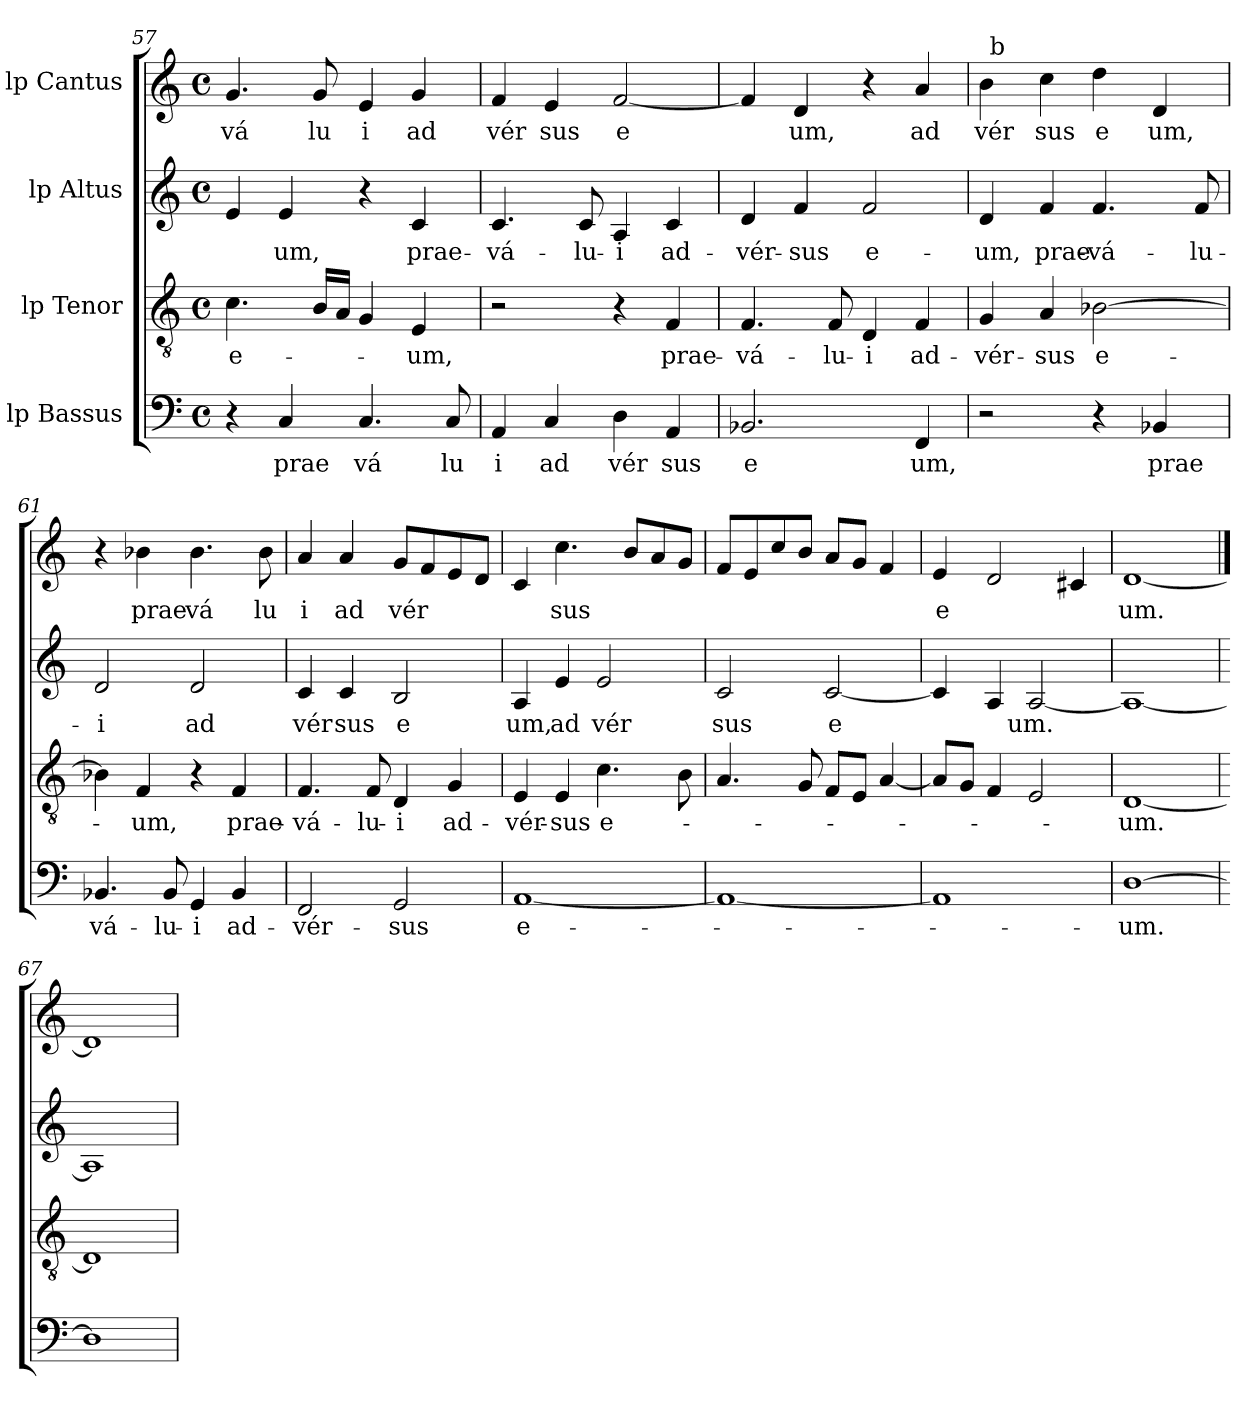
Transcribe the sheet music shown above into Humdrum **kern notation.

**kern	**text	**kern	**text	**kern	**text	**kern	**text
*part4	*part4	*part3	*part3	*part2	*part2	*part1	*part1
*staff4	*staff4	*staff3	*staff3	*staff2	*staff2	*staff1	*staff1
*I"lp Bassus	*	*I"lp Tenor	*	*I"lp Altus	*	*I"lp Cantus	*
*clefF4	*	*clefGv2	*	*clefG2	*	*clefG2	*
*M4/4	*	*M4/4	*	*M4/4	*	*M4/4	*
*met(c)	*	*met(c)	*	*met(c)	*	*met(c)	*
=57	=57	=57	=57	=57	=57	=57	=57
!	!	!	!LO:LY:b:cj	!	!	!	!LO:LY:b:cj
4r	.	4.c\	e-	4e/	.	4.g/	vá
!	!LO:LY:b:cj	!	!	!	!LO:LY:b:cj	!	!
4C/	prae	.	.	4e/	-um,	.	.
!	!	!	!	!	!	!	!LO:LY:b:cj
.	.	16B/L	.	.	.	8g/	lu
.	.	16A/J	.	.	.	.	.
!	!LO:LY:b:cj	!	!	!	!	!	!LO:LY:b:cj
4.C/	vá	4G/	.	4r	.	4e/	i
!	!	!	!LO:LY:b:cj	!	!LO:LY:b:cj	!	!LO:LY:b:cj
.	.	4E/	-um,	4c/	prae-	4g/	ad
!	!LO:LY:b:cj	!	!	!	!	!	!
8C/	lu	.	.	.	.	.	.
=58	=58	=58	=58	=58	=58	=58	=58
!	!LO:LY:b:cj	!	!	!	!LO:LY:b:cj	!	!LO:LY:b:cj
4AA/	i	2r	.	4.c/	-vá-	4f/	vér
!	!LO:LY:b:cj	!	!	!	!	!	!LO:LY:b:cj
4C/	ad	.	.	.	.	4e/	sus
!	!	!	!	!	!LO:LY:b:cj	!	!
.	.	.	.	8c/	-lu-	.	.
!	!LO:LY:b:cj	!	!	!	!LO:LY:b:cj	!	!LO:LY:b:cj
4D\	vér	4r	.	4A/	-i	[<2f/	e
!	!LO:LY:b:cj	!	!LO:LY:b:cj	!	!LO:LY:b:cj	!	!
4AA/	sus	4F/	prae-	4c/	ad-	.	.
=59	=59	=59	=59	=59	=59	=59	=59
!	!LO:LY:b:cj	!	!LO:LY:b:cj	!	!LO:LY:b:cj	!	!
2.BB-X/	e	4.F/	-vá-	4d/	-vér-	4f/]	.
!	!	!	!	!	!LO:LY:b:cj	!	!LO:LY:b:cj
.	.	.	.	4f/	-sus	4d/	um,
!	!	!	!LO:LY:b:cj	!	!	!	!
.	.	8F/	-lu-	.	.	.	.
!	!	!	!LO:LY:b:cj	!	!LO:LY:b:cj	!	!
.	.	4D/	-i	2f/	e-	4r	.
!	!LO:LY:b:cj	!	!LO:LY:b:cj	!	!	!	!LO:LY:b:cj
4FF/	um,	4F/	ad-	.	.	4a/	ad
=60	=60	=60	=60	=60	=60	=60	=60
!	!	!	!LO:LY:b:cj	!	!LO:LY:b:cj	!	!LO:LY:b:cj
*	*	*	*	*	*	*^	*
2r	.	4G/	-vér-	4d/	-um,	4b\	64ryy	vér
!	!	!	!	!	!	!	!LO:TX:a:t=b	!
.	.	.	.	.	.	.	2ryy	.
!	!	!	!LO:LY:b:cj	!	!LO:LY:b:cj	!	!	!LO:LY:b:cj
.	.	4A/	-sus	4f/	prae-	4cc\	.	sus
!	!	!	!LO:LY:b:cj	!	!LO:LY:b:cj	!	!	!LO:LY:b:cj
4r	.	[<2B-X\	e-	4.f/	-vá-	4dd\	.	e
.	.	.	.	.	.	.	4ryy	.
!	!LO:LY:b:cj	!	!	!	!	!	!	!LO:LY:b:cj
4BB-X/	prae	.	.	.	.	4d/	.	um,
.	.	.	.	.	.	.	8...ryy	.
!	!	!	!	!	!LO:LY:b:cj	!	!	!
.	.	.	.	8f/	-lu-	.	.	.
!!LO:LB:g=z
=61	=61	=61	=61	=61	=61	=61	=61	=61
!	!LO:LY:b:cj	!	!	!	!LO:LY:b:cj	!	!	!
*	*	*	*	*	*	*v	*v	*
4.BB-X/	vá-	4B-X\]	.	2d/	-i	4r	.
!	!	!	!LO:LY:b:cj	!	!	!	!LO:LY:b:cj
.	.	4F/	-um,	.	.	4b-X\	prae
!	!LO:LY:b:cj	!	!	!	!	!	!
8BB-/	-lu-	.	.	.	.	.	.
!	!LO:LY:b:cj	!	!	!	!LO:LY:b:cj	!	!LO:LY:b:cj
4GG/	-i	4r	.	2d/	ad	4.b-\	vá
!	!LO:LY:b:cj	!	!LO:LY:b:cj	!	!	!	!
4BB-/	ad-	4F/	prae-	.	.	.	.
!	!	!	!	!	!	!	!LO:LY:b:cj
.	.	.	.	.	.	8b-\	lu
=62	=62	=62	=62	=62	=62	=62	=62
!	!LO:LY:b:cj	!	!LO:LY:b:cj	!	!LO:LY:b:cj	!	!LO:LY:b:cj
2FF/	-vér-	4.F/	-vá-	4c/	vér	4a/	i
!	!	!	!	!	!LO:LY:b:cj	!	!LO:LY:b:cj
.	.	.	.	4c/	sus	4a/	ad
!	!	!	!LO:LY:b:cj	!	!	!	!
.	.	8F/	-lu-	.	.	.	.
!	!LO:LY:b:cj	!	!LO:LY:b:cj	!	!LO:LY:b:cj	!	!LO:LY:b
2GG/	-sus	4D/	-i	2B/	e	8g/L	vér
.	.	.	.	.	.	8f/	.
!	!	!	!LO:LY:b:cj	!	!	!	!
.	.	4G/	ad-	.	.	8e/	.
.	.	.	.	.	.	8d/J	.
=63	=63	=63	=63	=63	=63	=63	=63
!	!LO:LY:b:cj	!	!LO:LY:b:cj	!	!LO:LY:b:cj	!	!
[<1AA	e-	4E/	-vér-	4A/	um,	4c/	.
!	!	!	!LO:LY:b:cj	!	!LO:LY:b:cj	!	!LO:LY:b
.	.	4E/	-sus	4e/	ad	4.cc\	sus
!	!	!	!LO:LY:b:cj	!	!LO:LY:b:cj	!	!
.	.	4.c\	e-	2e/	vér	.	.
.	.	.	.	.	.	8b/L	.
.	.	.	.	.	.	8a/	.
.	.	8B\	.	.	.	8g/J	.
=64	=64	=64	=64	=64	=64	=64	=64
!	!	!	!	!	!LO:LY:b:cj	!	!
1AA_<	.	4.A/	.	2c/	sus	8f/L	.
.	.	.	.	.	.	8e/	.
.	.	.	.	.	.	8cc/	.
.	.	8G/	.	.	.	8b/J	.
!	!	!	!	!	!LO:LY:b:rj	!	!
.	.	8F/L	.	[<2c/	e	8a/L	.
.	.	8E/J	.	.	.	8g/J	.
.	.	[<4A/	.	.	.	4f/	.
=65	=65	=65	=65	=65	=65	=65	=65
!	!	!	!	!	!	!	!LO:LY:b:cj
1AA]	.	8A/L]	.	4c/]	.	4e/	e
.	.	8G/J	.	.	.	.	.
.	.	4F/	.	4A/	.	2d/	.
!	!	!	!	!	!LO:LY:b:cj	!	!
.	.	2E/	.	[<2A/	um.	.	.
.	.	.	.	.	.	4c#X/	.
=66	=66	=66	=66	=66	=66	=66	=66
!	!LO:LY:b:cj	!	!LO:LY:b:cj	!	!	!	!LO:LY:b:cj
[1D	-um.	[1D	-um.	1A_	.	[1d	um.
=67	==67	=67	==67	=67	==67	==67	==67
1D]	.	1D]	.	1A]	.	1d]	.
=	=	=	=	=	=	=	=
*-	*-	*-	*-	*-	*-	*-	*-
